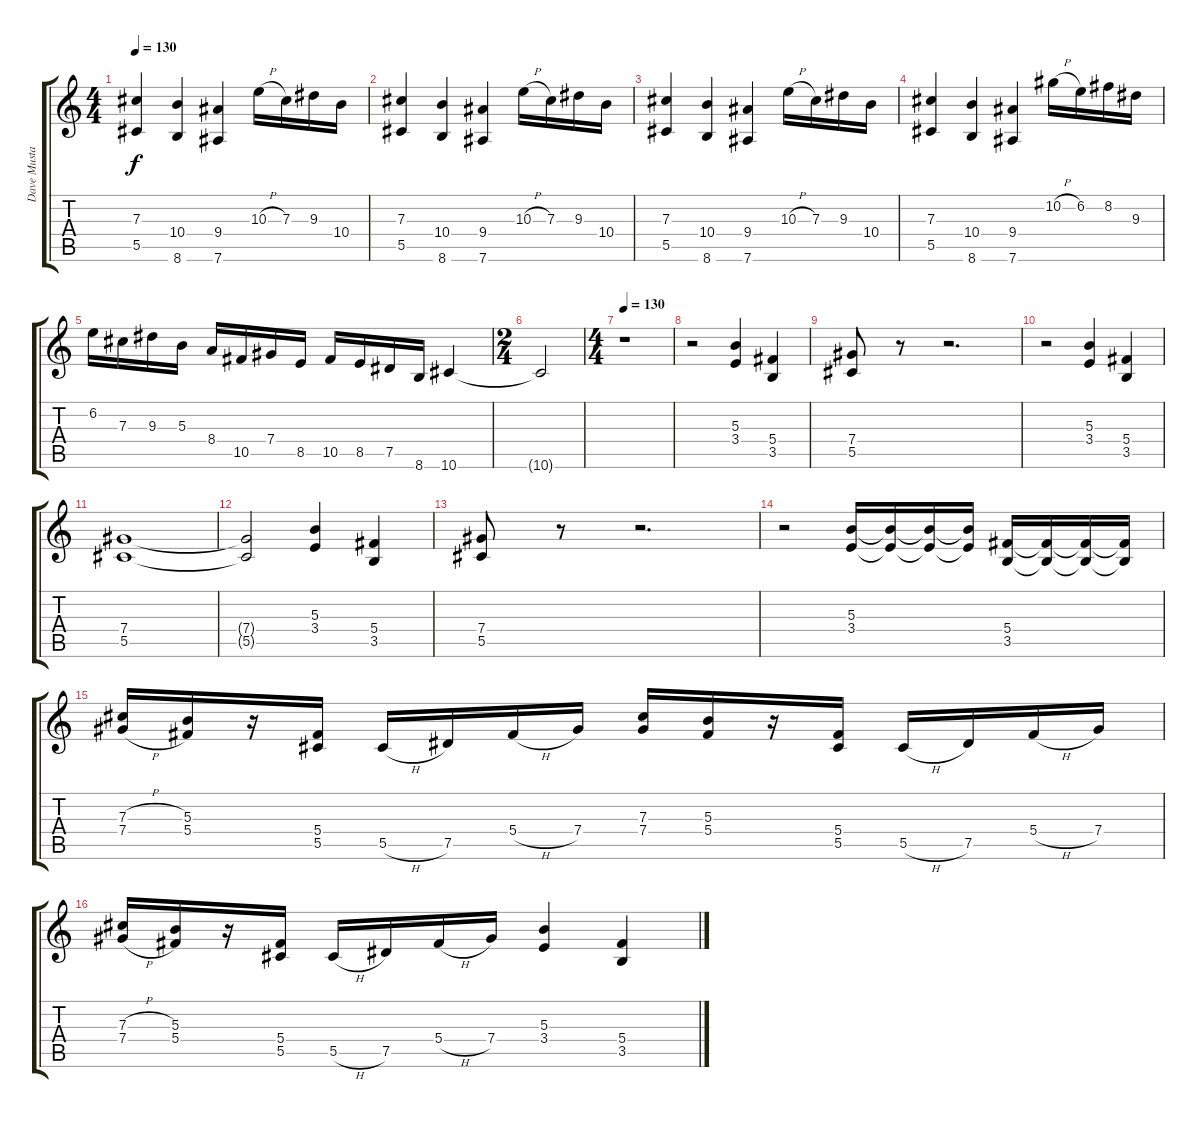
\track ("Dave Mustaine" "Dave Musta") {instrument distortionguitar}
\staff {score tabs}
\tuning (Eb4 Bb3 Gb3 Db3 Ab2 Eb2) {hide}
\ts (4 4)
\tempo 130
\clef g2
\ks c
(7.3 5.5).4{dy f} (10.4 8.6).4 (9.4 7.6).4 10.3{h}.16 7.3.16 9.3.16 10.4.16 |
(7.3 5.5).4 (10.4 8.6).4 (9.4 7.6).4 10.3{h}.16 7.3.16 9.3.16 10.4.16 |
(7.3 5.5).4 (10.4 8.6).4 (9.4 7.6).4 10.3{h}.16 7.3.16 9.3.16 10.4.16 |
(7.3 5.5).4 (10.4 8.6).4 (9.4 7.6).4 10.2{h}.16 6.2.16 8.2.16 9.3.16 |
6.2.16 7.3.16 9.3.16 5.3.16 8.4.16 10.5.16 7.4.16 8.5.16 10.5.16 8.5.16 7.5.16 8.6.16 10.6.4 |
\ts (2 4)
10.6{t}.2 |
\ts (4 4)
\tempo 130
r.1 |
r.2 (5.3 3.4).4 (5.4 3.5).4 |
(7.4 5.5).8 r.8 r.2{d} |
r.2 (5.3 3.4).4 (5.4 3.5).4 |
(7.4 5.5).1 |
(7.4{t} 5.5{t}).2 (5.3 3.4).4 (5.4 3.5).4 |
(7.4 5.5).8 r.8 r.2{d} |
r.2 (5.3 3.4).16 (5.3{t} 3.4{t}).16 (5.3{t} 3.4{t}).16 (5.3{t} 3.4{t}).16 (5.4 3.5).16 (5.4{t} 3.5{t}).16 (5.4{t} 3.5{t}).16 (5.4{t} 3.5{t}).16 |
(7.3{h} 7.4{h}).16 (5.3 5.4).16 r.16 (5.4 5.5).16 5.5{h}.16 7.5.16 5.4{h}.16 7.4.16 (7.3 7.4).16 (5.3 5.4).16 r.16 (5.4 5.5).16 5.5{h}.16 7.5.16 5.4{h}.16 7.4.16 |
(7.3{h} 7.4{h}).16 (5.3 5.4).16 r.16 (5.4 5.5).16 5.5{h}.16 7.5.16 5.4{h}.16 7.4.16 (5.3 3.4).4 (5.4 3.5).4
